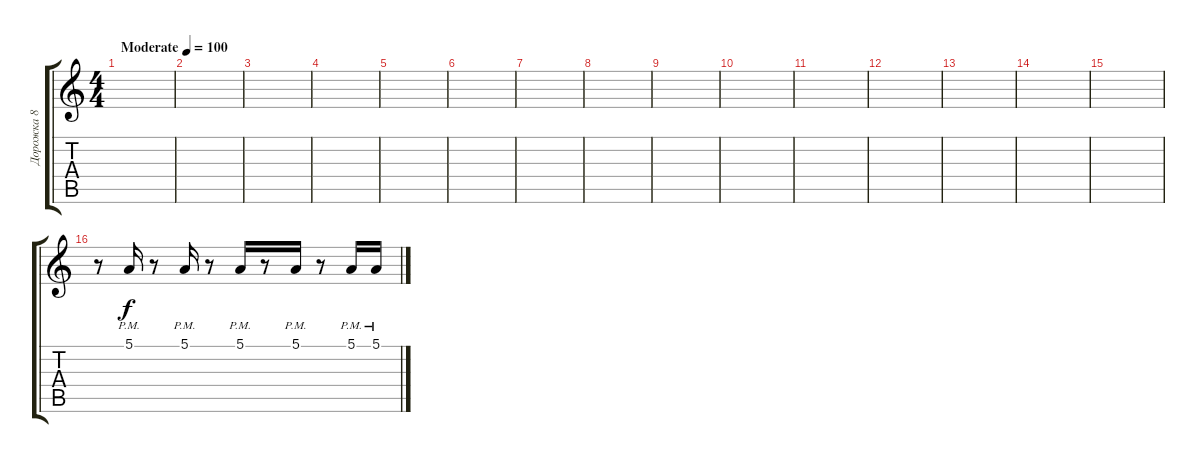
\track ("Дорожка 8" "Дорожка 8") {instrument brightacousticpiano}
\staff {score tabs}
\tuning (E4 B3 G3 D3 A2 E2) {hide}
\ts (4 4)
\tempo (100 "Moderate")
\clef g2
\ks c
|
|
|
|
|
|
|
|
|
|
|
|
|
|
|
r.8 5.1{pm}.16 r.8 5.1{pm}.16 r.8 5.1{pm}.16 r.8 5.1{pm}.16 r.8 5.1{pm}.16 5.1{pm}.16
